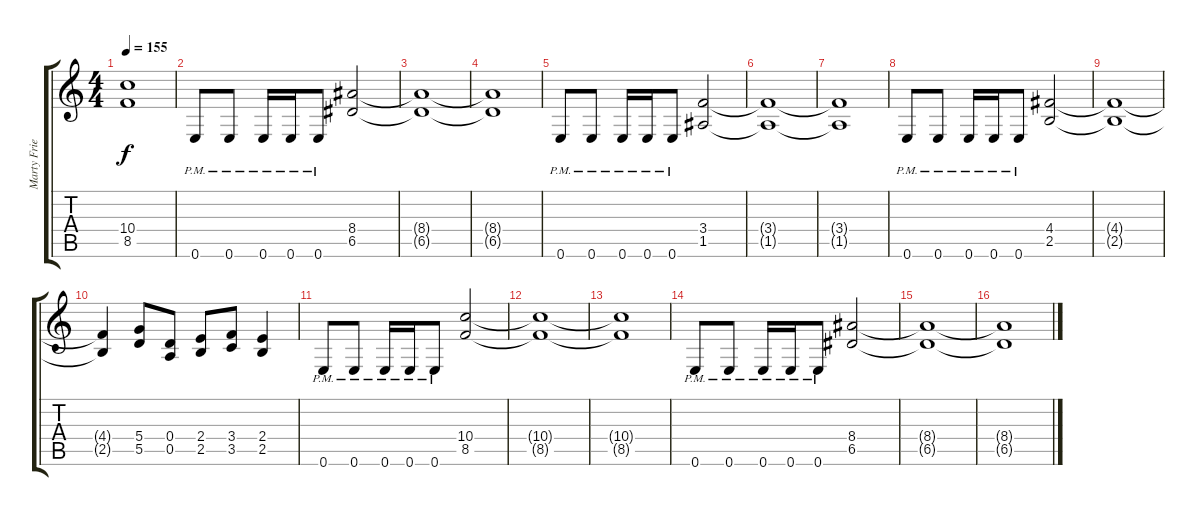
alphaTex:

\track ("Marty Friedman" "Marty Frie") {instrument distortionguitar}
\staff {score tabs}
\tuning (E4 B3 G3 D3 A2 E2) {hide}
\ts (4 4)
\tempo 155
\clef g2
\ks c
(10.4{t} 8.5{t}).1{dy f} |
0.6{pm}.8 0.6{pm}.8 0.6{pm}.16 0.6{pm}.16 0.6{pm}.8 (8.4 6.5).2 |
(8.4{t} 6.5{t}).1 |
(8.4{t} 6.5{t}).1 |
0.6{pm}.8 0.6{pm}.8 0.6{pm}.16 0.6{pm}.16 0.6{pm}.8 (3.4 1.5).2 |
(3.4{t} 1.5{t}).1 |
(3.4{t} 1.5{t}).1 |
0.6{pm}.8 0.6{pm}.8 0.6{pm}.16 0.6{pm}.16 0.6{pm}.8 (4.4 2.5).2 |
(4.4{t} 2.5{t}).1 |
(4.4{t} 2.5{t}).4 (5.4 5.5).8 (0.4 0.5).8 (2.4 2.5).8 (3.4 3.5).8 (2.4 2.5).4 |
0.6{pm}.8 0.6{pm}.8 0.6{pm}.16 0.6{pm}.16 0.6{pm}.8 (10.4 8.5).2 |
(10.4{t} 8.5{t}).1 |
(10.4{t} 8.5{t}).1 |
0.6{pm}.8 0.6{pm}.8 0.6{pm}.16 0.6{pm}.16 0.6{pm}.8 (8.4 6.5).2 |
(8.4{t} 6.5{t}).1 |
(8.4{t} 6.5{t}).1
